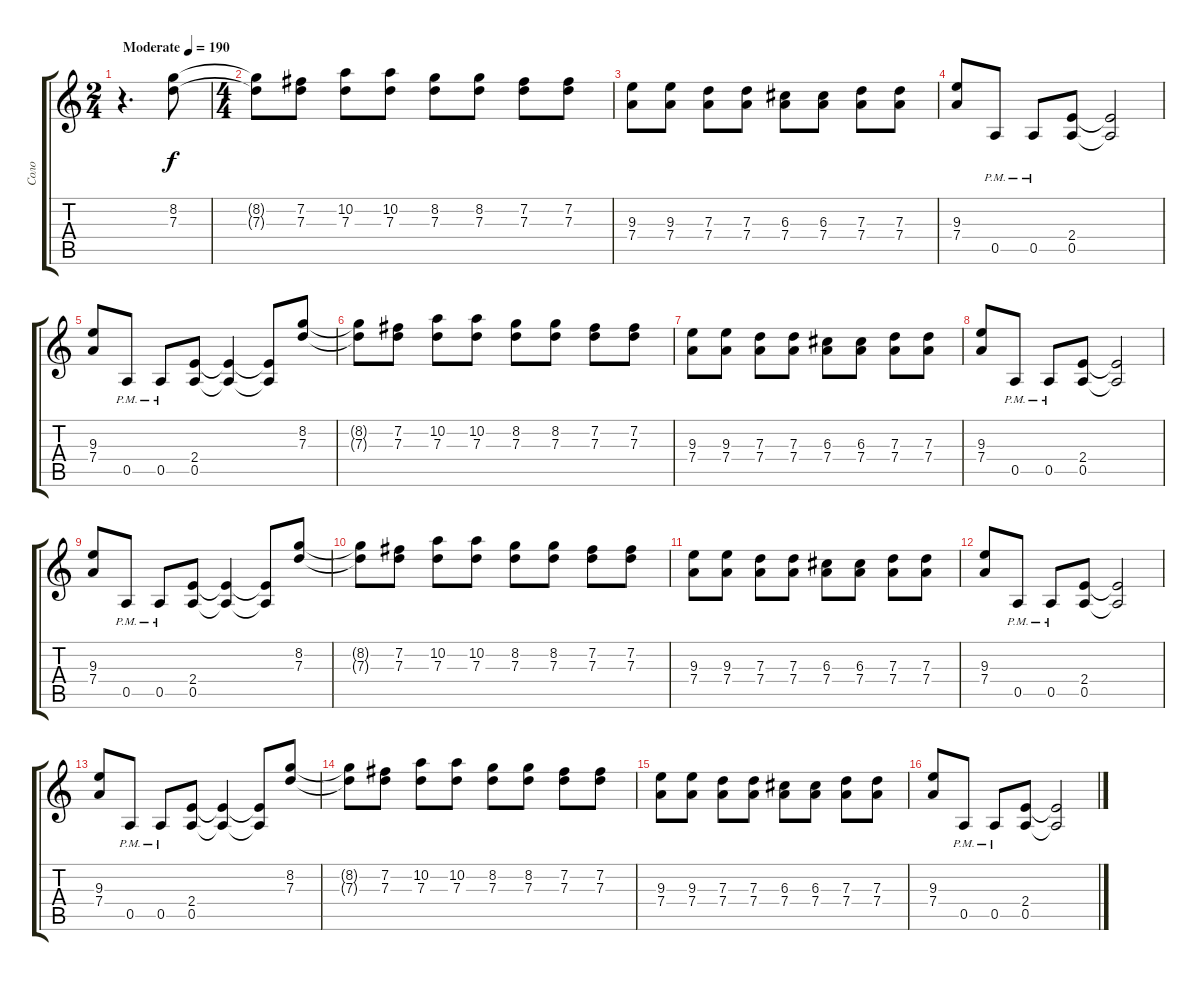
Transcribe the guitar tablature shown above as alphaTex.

\track ("Соло" "Соло") {instrument distortionguitar}
\staff {score tabs}
\tuning (E4 B3 G3 D3 A2 E2) {hide}
\ts (2 4)
\tempo (190 "Moderate")
\clef g2
\ks c
r.4{d dy f instrument distortionguitar} (8.2 7.3).8 |
\ts (4 4)
(8.2{t} 7.3{t}).8 (7.2 7.3).8 (10.2 7.3).8 (10.2 7.3).8 (8.2 7.3).8 (8.2 7.3).8 (7.2 7.3).8 (7.2 7.3).8 |
(9.3 7.4).8 (9.3 7.4).8 (7.3 7.4).8 (7.3 7.4).8 (6.3 7.4).8 (6.3 7.4).8 (7.3 7.4).8 (7.3 7.4).8 |
(9.3 7.4).8 0.5{pm}.8 0.5{pm}.8 (2.4 0.5).8 (2.4{t} 0.5{t}).2 |
(9.3 7.4).8 0.5{pm}.8 0.5{pm}.8 (2.4 0.5).8 (2.4{t} 0.5{t}).4 (2.4{t} 0.5{t}).8 (8.2 7.3).8 |
(8.2{t} 7.3{t}).8 (7.2 7.3).8 (10.2 7.3).8 (10.2 7.3).8 (8.2 7.3).8 (8.2 7.3).8 (7.2 7.3).8 (7.2 7.3).8 |
(9.3 7.4).8 (9.3 7.4).8 (7.3 7.4).8 (7.3 7.4).8 (6.3 7.4).8 (6.3 7.4).8 (7.3 7.4).8 (7.3 7.4).8 |
(9.3 7.4).8 0.5{pm}.8 0.5{pm}.8 (2.4 0.5).8 (2.4{t} 0.5{t}).2 |
(9.3 7.4).8 0.5{pm}.8 0.5{pm}.8 (2.4 0.5).8 (2.4{t} 0.5{t}).4 (2.4{t} 0.5{t}).8 (8.2 7.3).8 |
(8.2{t} 7.3{t}).8 (7.2 7.3).8 (10.2 7.3).8 (10.2 7.3).8 (8.2 7.3).8 (8.2 7.3).8 (7.2 7.3).8 (7.2 7.3).8 |
(9.3 7.4).8 (9.3 7.4).8 (7.3 7.4).8 (7.3 7.4).8 (6.3 7.4).8 (6.3 7.4).8 (7.3 7.4).8 (7.3 7.4).8 |
(9.3 7.4).8 0.5{pm}.8 0.5{pm}.8 (2.4 0.5).8 (2.4{t} 0.5{t}).2 |
(9.3 7.4).8 0.5{pm}.8 0.5{pm}.8 (2.4 0.5).8 (2.4{t} 0.5{t}).4 (2.4{t} 0.5{t}).8 (8.2 7.3).8 |
(8.2{t} 7.3{t}).8 (7.2 7.3).8 (10.2 7.3).8 (10.2 7.3).8 (8.2 7.3).8 (8.2 7.3).8 (7.2 7.3).8 (7.2 7.3).8 |
(9.3 7.4).8 (9.3 7.4).8 (7.3 7.4).8 (7.3 7.4).8 (6.3 7.4).8 (6.3 7.4).8 (7.3 7.4).8 (7.3 7.4).8 |
(9.3 7.4).8 0.5{pm}.8 0.5{pm}.8 (2.4 0.5).8 (2.4{t} 0.5{t}).2
